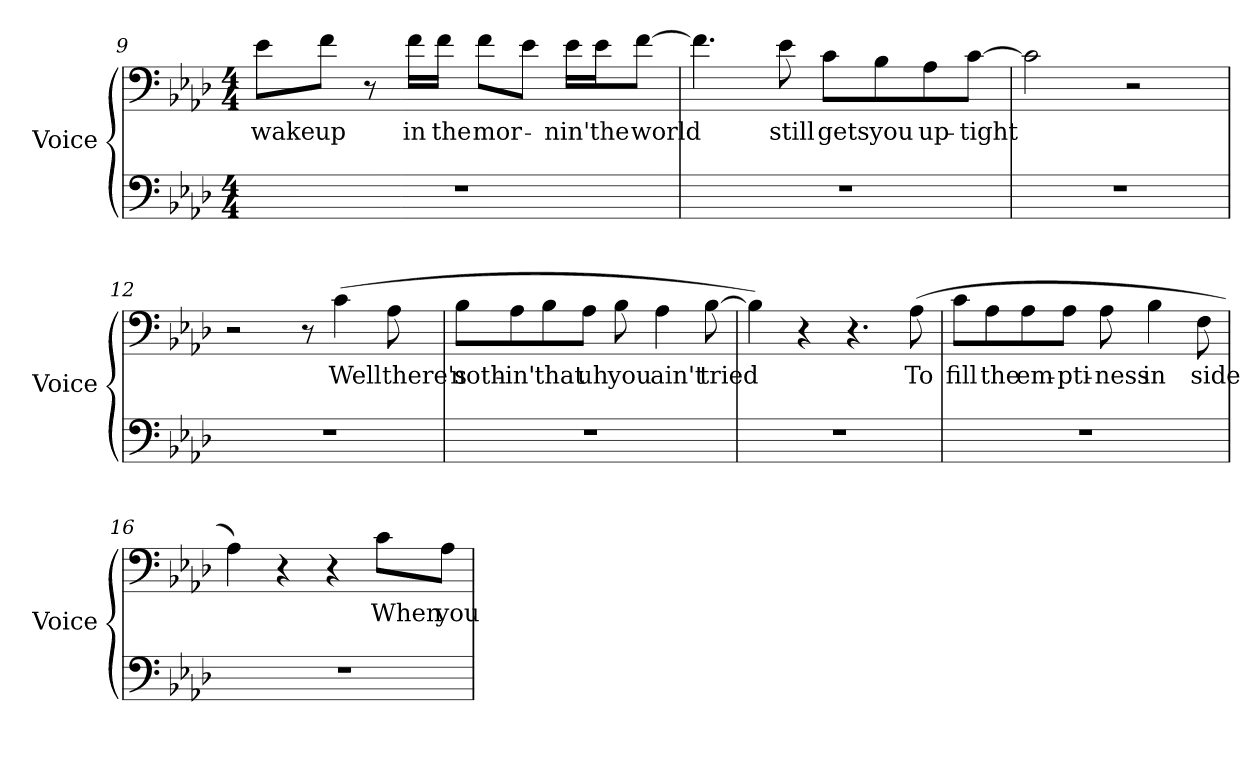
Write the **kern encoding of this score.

**kern	**kern	**text
*part2	*part1	*part1
*staff2	*staff1	*staff1
*I"Voice	*I"Voice	*
*I'Voice	*I'Voice	*
!!LO:LB:g=z
*clefF4	*clefF4	*
*k[b-e-a-d-]	*k[b-e-a-d-]	*
*f:	*f:	*
*M4/4	*M4/4	*
=9	=9	=9
!	!	!LO:LY:b:color=#000000
1r	8e-i\L	wake
!	!	!LO:LY:b:color=#000000
.	8fi\J	up
.	8r	.
!	!	!LO:LY:b:color=#000000
.	16fi\LL	in
!	!	!LO:LY:b:color=#000000
.	16fi\JJ	the
!	!	!LO:LY:b:color=#000000
.	8fi\L	mor-
.	8e-i\J	.
!	!	!LO:LY:b:color=#000000
.	16e-i\LL	-nin'
!	!	!LO:LY:b:color=#000000
.	16e-i\J	the
!	!	!LO:LY:b:color=#000000
.	[8fi\J	world
=10	=10	=10
1r	4.fi\]	.
!	!	!LO:LY:b:color=#000000
.	8e-i\	still
!	!	!LO:LY:b:color=#000000
.	8ci\L	gets
!	!	!LO:LY:b:color=#000000
.	8B-i\	you
!	!	!LO:LY:b:color=#000000
.	8A-i\	up-
!	!	!LO:LY:b:color=#000000
.	[8ci\J	-tight
=11	=11	=11
1r	2ci\]	.
.	2r	.
=12	=12	=12
1r	2r	.
.	8r	.
!	!	!LO:LY:b:color=#000000
.	(4ci\	Well
!	!	!LO:LY:b:color=#000000
.	8A-i\	there's
!!LO:LB:g=z
=13	=13	=13
!	!	!LO:LY:b:color=#000000
1r	8B-i\L	noth-
!	!	!LO:LY:b:color=#000000
.	8A-i\	-in'
!	!	!LO:LY:b:color=#000000
.	8B-i\	that
!	!	!LO:LY:b:color=#000000
.	8A-i\J	uh
!	!	!LO:LY:b:color=#000000
.	8B-i\	you
!	!	!LO:LY:b:color=#000000
.	4A-i\	ain't
!	!	!LO:LY:b:color=#000000
.	[8B-i\	tried
=14	=14	=14
1r	4B-i\])	.
.	4r	.
.	4.r	.
!	!	!LO:LY:b:color=#000000
.	(8A-i\	To
=15	=15	=15
!	!	!LO:LY:b:color=#000000
1r	8ci\L	fill
!	!	!LO:LY:b:color=#000000
.	8A-i\	the
!	!	!LO:LY:b:color=#000000
.	8A-i\	em-
!	!	!LO:LY:b:color=#000000
.	8A-i\J	-pti-
!	!	!LO:LY:b:color=#000000
.	8A-i\	-ness
!	!	!LO:LY:b:color=#000000
.	4B-i\	in
!	!	!LO:LY:b:color=#000000
.	8Fi\	side
=16	=16	=16
1r	4A-i\)	.
.	4r	.
.	4r	.
!	!	!LO:LY:b:color=#000000
.	8ci\L	When
!	!	!LO:LY:b:color=#000000
.	8A-i\J	you
=	=	=
*-	*-	*-
